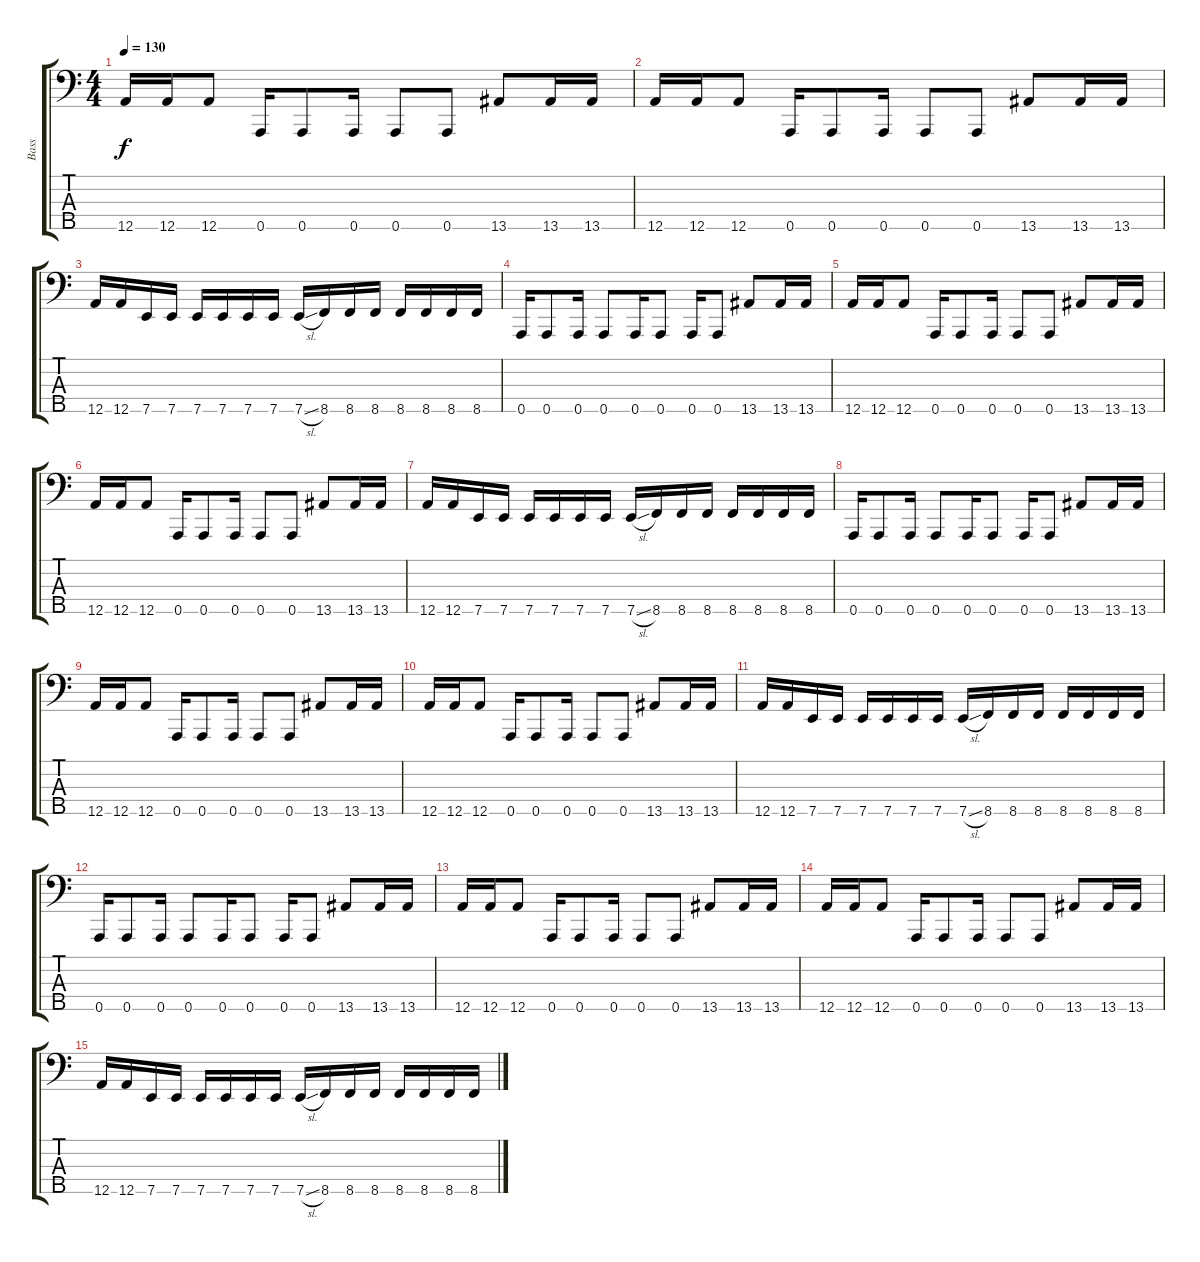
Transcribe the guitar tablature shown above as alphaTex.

\track ("Bass" "Bass") {instrument electricbasspick}
\staff {score tabs}
\tuning (G2 D2 A1 E1 A0) {hide}
\ts (4 4)
\tempo 130
\clef f4
\ks c
12.5.16{dy f} 12.5.16 12.5.8 0.5.16 0.5.8 0.5.16 0.5.8 0.5.8 13.5.8 13.5.16 13.5.16 |
12.5.16 12.5.16 12.5.8 0.5.16 0.5.8 0.5.16 0.5.8 0.5.8 13.5.8 13.5.16 13.5.16 |
12.5.16 12.5.16 7.5.16 7.5.16 7.5.16 7.5.16 7.5.16 7.5.16 7.5{sl}.16 8.5.16 8.5.16 8.5.16 8.5.16 8.5.16 8.5.16 8.5.16 |
0.5.16 0.5.8 0.5.16 0.5.8 0.5.16 0.5.8 0.5.16 0.5.8 13.5.8 13.5.16 13.5.16 |
12.5.16 12.5.16 12.5.8 0.5.16 0.5.8 0.5.16 0.5.8 0.5.8 13.5.8 13.5.16 13.5.16 |
12.5.16 12.5.16 12.5.8 0.5.16 0.5.8 0.5.16 0.5.8 0.5.8 13.5.8 13.5.16 13.5.16 |
12.5.16 12.5.16 7.5.16 7.5.16 7.5.16 7.5.16 7.5.16 7.5.16 7.5{sl}.16 8.5.16 8.5.16 8.5.16 8.5.16 8.5.16 8.5.16 8.5.16 |
0.5.16 0.5.8 0.5.16 0.5.8 0.5.16 0.5.8 0.5.16 0.5.8 13.5.8 13.5.16 13.5.16 |
12.5.16 12.5.16 12.5.8 0.5.16 0.5.8 0.5.16 0.5.8 0.5.8 13.5.8 13.5.16 13.5.16 |
12.5.16 12.5.16 12.5.8 0.5.16 0.5.8 0.5.16 0.5.8 0.5.8 13.5.8 13.5.16 13.5.16 |
12.5.16 12.5.16 7.5.16 7.5.16 7.5.16 7.5.16 7.5.16 7.5.16 7.5{sl}.16 8.5.16 8.5.16 8.5.16 8.5.16 8.5.16 8.5.16 8.5.16 |
0.5.16 0.5.8 0.5.16 0.5.8 0.5.16 0.5.8 0.5.16 0.5.8 13.5.8 13.5.16 13.5.16 |
12.5.16 12.5.16 12.5.8 0.5.16 0.5.8 0.5.16 0.5.8 0.5.8 13.5.8 13.5.16 13.5.16 |
12.5.16 12.5.16 12.5.8 0.5.16 0.5.8 0.5.16 0.5.8 0.5.8 13.5.8 13.5.16 13.5.16 |
12.5.16 12.5.16 7.5.16 7.5.16 7.5.16 7.5.16 7.5.16 7.5.16 7.5{sl}.16 8.5.16 8.5.16 8.5.16 8.5.16 8.5.16 8.5.16 8.5.16
